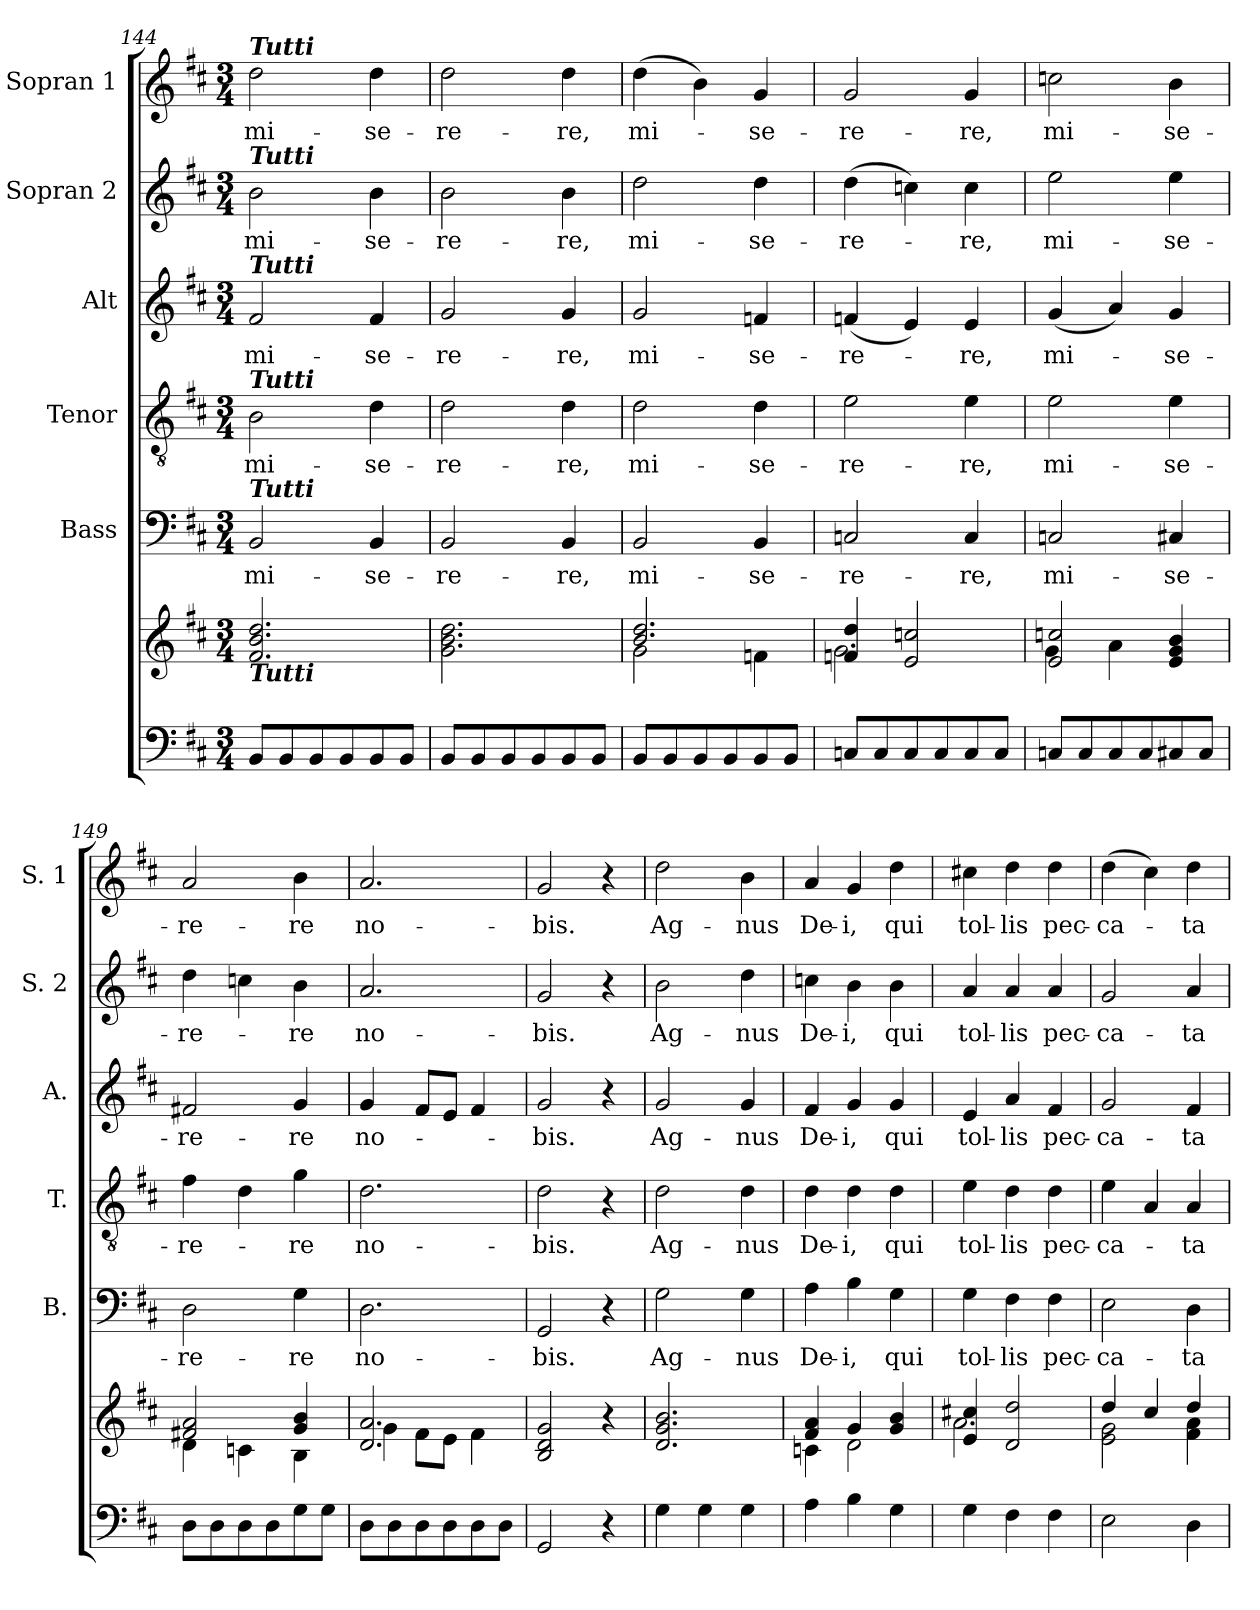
**kern	**kern	**kern	**text	**kern	**text	**kern	**text	**kern	**text	**kern	**text
*part6	*part6	*part5	*part5	*part4	*part4	*part3	*part3	*part2	*part2	*part1	*part1
*staff7	*staff6	*staff5	*staff5	*staff4	*staff4	*staff3	*staff3	*staff2	*staff2	*staff1	*staff1
*	*	*I"Bass	*	*I"Tenor	*	*I"Alt	*	*I"Sopran 2	*	*I"Sopran 1	*
*	*	*I'B.	*	*I'T.	*	*I'A.	*	*I'S. 2	*	*I'S. 1	*
!!LO:PB:g=z
*clefF4	*clefG2	*clefF4	*	*clefGv2	*	*clefG2	*	*clefG2	*	*clefG2	*
*k[f#c#]	*k[f#c#]	*k[f#c#]	*	*k[f#c#]	*	*k[f#c#]	*	*k[f#c#]	*	*k[f#c#]	*
*D:	*D:	*D:	*	*D:	*	*D:	*	*D:	*	*D:	*
*M3/4	*M3/4	*M3/4	*	*M3/4	*	*M3/4	*	*M3/4	*	*M3/4	*
=144	=144	=144	=144	=144	=144	=144	=144	=144	=144	=144	=144
!	!	!	!	!	!	!	!	!	!	!LO:TX:a:Bi:t=Tutti	!
!	!	!	!	!	!	!	!	!LO:TX:a:Bi:t=Tutti	!	!	!
!	!	!	!	!	!	!LO:TX:a:Bi:t=Tutti	!	!	!	!	!
!	!	!	!	!LO:TX:a:Bi:t=Tutti	!	!	!	!	!	!	!
!	!	!LO:TX:a:Bi:t=Tutti	!	!	!	!	!	!	!	!	!
!	!LO:TX:b:Bi:t=Tutti	!	!	!	!	!	!	!	!	!	!
!	!	!	!LO:LY:b	!	!LO:LY:b	!	!LO:LY:b	!	!LO:LY:b	!	!LO:LY:b
8BB/L	2.f#/ 2.b/ 2.dd/	2BB/	mi-	2B\	mi-	2f#/	mi-	2b\	mi-	2dd\	mi-
8BB/	.	.	.	.	.	.	.	.	.	.	.
8BB/	.	.	.	.	.	.	.	.	.	.	.
8BB/	.	.	.	.	.	.	.	.	.	.	.
!	!	!	!LO:LY:b	!	!LO:LY:b	!	!LO:LY:b	!	!LO:LY:b	!	!LO:LY:b
8BB/	.	4BB/	-se-	4d\	-se-	4f#/	-se-	4b\	-se-	4dd\	-se-
8BB/J	.	.	.	.	.	.	.	.	.	.	.
=145	=145	=145	=145	=145	=145	=145	=145	=145	=145	=145	=145
!	!	!	!LO:LY:b	!	!LO:LY:b	!	!LO:LY:b	!	!LO:LY:b	!	!LO:LY:b
8BB/L	2.g\ 2.b\ 2.dd\	2BB/	-re-	2d\	-re-	2g/	-re-	2b\	-re-	2dd\	-re-
8BB/	.	.	.	.	.	.	.	.	.	.	.
8BB/	.	.	.	.	.	.	.	.	.	.	.
8BB/	.	.	.	.	.	.	.	.	.	.	.
!	!	!	!LO:LY:b	!	!LO:LY:b	!	!LO:LY:b	!	!LO:LY:b	!	!LO:LY:b
8BB/	.	4BB/	-re,	4d\	-re,	4g/	-re,	4b\	-re,	4dd\	-re,
8BB/J	.	.	.	.	.	.	.	.	.	.	.
=146	=146	=146	=146	=146	=146	=146	=146	=146	=146	=146	=146
*	*^	*	*	*	*	*	*	*	*	*	*
!	!	!	!	!LO:LY:b	!	!LO:LY:b	!	!LO:LY:b	!	!LO:LY:b	!	!LO:LY:b
8BB/L	2.b/ 2.dd/	2g\	2BB/	mi-	2d\	mi-	2g/	mi-	2dd\	mi-	(>4dd\	mi-
8BB/	.	.	.	.	.	.	.	.	.	.	.	.
8BB/	.	.	.	.	.	.	.	.	.	.	4b\)	.
8BB/	.	.	.	.	.	.	.	.	.	.	.	.
!	!	!	!	!LO:LY:b	!	!LO:LY:b	!	!LO:LY:b	!	!LO:LY:b	!	!LO:LY:b
8BB/	.	4fn\	4BB/	-se-	4d\	-se-	4fn/	-se-	4dd\	-se-	4g/	-se-
8BB/J	.	.	.	.	.	.	.	.	.	.	.	.
=147	=147	=147	=147	=147	=147	=147	=147	=147	=147	=147	=147	=147
!	!	!	!	!LO:LY:b	!	!LO:LY:b	!	!LO:LY:b	!	!LO:LY:b	!	!LO:LY:b
8Cn/L	4fn/ 4dd/	2.g\	2Cn/	-re-	2e\	-re-	(<4fn/	-re-	(>4dd\	-re-	2g/	-re-
8C/	.	.	.	.	.	.	.	.	.	.	.	.
8C/	2e/ 2ccn/	.	.	.	.	.	4e/)	.	4ccn\)	.	.	.
8C/	.	.	.	.	.	.	.	.	.	.	.	.
!	!	!	!	!LO:LY:b	!	!LO:LY:b	!	!LO:LY:b	!	!LO:LY:b	!	!LO:LY:b
8C/	.	.	4C/	-re,	4e\	-re,	4e/	-re,	4cc\	-re,	4g/	-re,
8C/J	.	.	.	.	.	.	.	.	.	.	.	.
=148	=148	=148	=148	=148	=148	=148	=148	=148	=148	=148	=148	=148
!	!	!	!	!LO:LY:b	!	!LO:LY:b	!	!LO:LY:b	!	!LO:LY:b	!	!LO:LY:b
8Cn/L	2e/ 2ccn/	4g\	2Cn/	mi-	2e\	mi-	(<4g/	mi-	2ee\	mi-	2ccn\	mi-
8C/	.	.	.	.	.	.	.	.	.	.	.	.
8C/	.	4a\	.	.	.	.	4a/)	.	.	.	.	.
8C/	.	.	.	.	.	.	.	.	.	.	.	.
!	!	!	!	!LO:LY:b	!	!LO:LY:b	!	!LO:LY:b	!	!LO:LY:b	!	!LO:LY:b
8C#X/	4e/ 4g/ 4b/	4ryy	4C#X/	-se-	4e\	-se-	4g/	-se-	4ee\	-se-	4b\	-se-
8C#/J	.	.	.	.	.	.	.	.	.	.	.	.
=149	=149	=149	=149	=149	=149	=149	=149	=149	=149	=149	=149	=149
!	!	!	!	!LO:LY:b	!	!LO:LY:b	!	!LO:LY:b	!	!LO:LY:b	!	!LO:LY:b
8D\L	2f#X/ 2a/	4d\	2D\	-re-	4f#\	-re-	2f#X/	-re-	4dd\	-re-	2a/	-re-
8D\	.	.	.	.	.	.	.	.	.	.	.	.
8D\	.	4cn\	.	.	4d\	.	.	.	4ccn\	.	.	.
8D\	.	.	.	.	.	.	.	.	.	.	.	.
!	!	!	!	!LO:LY:b	!	!LO:LY:b	!	!LO:LY:b	!	!LO:LY:b	!	!LO:LY:b
8G\	4g/ 4b/	4B\	4G\	-re	4g\	-re	4g/	-re	4b\	-re	4b\	-re
8G\J	.	.	.	.	.	.	.	.	.	.	.	.
=150	=150	=150	=150	=150	=150	=150	=150	=150	=150	=150	=150	=150
!	!	!	!	!LO:LY:b	!	!LO:LY:b	!	!LO:LY:b	!	!LO:LY:b	!	!LO:LY:b
8D\L	2.d/ 2.a/	4g\	2.D\	no-	2.d\	no-	4g/	no-	2.a/	no-	2.a/	no-
8D\	.	.	.	.	.	.	.	.	.	.	.	.
8D\	.	8f#\L	.	.	.	.	8f#/L	.	.	.	.	.
8D\	.	8e\J	.	.	.	.	8e/J	.	.	.	.	.
8D\	.	4f#\	.	.	.	.	4f#/	.	.	.	.	.
8D\J	.	.	.	.	.	.	.	.	.	.	.	.
*	*v	*v	*	*	*	*	*	*	*	*	*	*
!!LO:LB:g=z
=151	=151	=151	=151	=151	=151	=151	=151	=151	=151	=151	=151
!	!	!	!LO:LY:b	!	!LO:LY:b	!	!LO:LY:b	!	!LO:LY:b	!	!LO:LY:b
2GG/	2B/ 2d/ 2g/	2GG/	-bis.	2d\	-bis.	2g/	-bis.	2g/	-bis.	2g/	-bis.
4r	4r	4r	.	4r	.	4r	.	4r	.	4r	.
=152	=152	=152	=152	=152	=152	=152	=152	=152	=152	=152	=152
!	!	!	!LO:LY:b	!	!LO:LY:b	!	!LO:LY:b	!	!LO:LY:b	!	!LO:LY:b
4G\	2.d/ 2.g/ 2.b/	2G\	Ag-	2d\	Ag-	2g/	Ag-	2b\	Ag-	2dd\	Ag-
4G\	.	.	.	.	.	.	.	.	.	.	.
!	!	!	!LO:LY:b	!	!LO:LY:b	!	!LO:LY:b	!	!LO:LY:b	!	!LO:LY:b
4G\	.	4G\	-nus	4d\	-nus	4g/	-nus	4dd\	-nus	4b\	-nus
=153	=153	=153	=153	=153	=153	=153	=153	=153	=153	=153	=153
*	*^	*	*	*	*	*	*	*	*	*	*
!	!	!	!	!LO:LY:b	!	!LO:LY:b	!	!LO:LY:b	!	!LO:LY:b	!	!LO:LY:b
4A\	4f#/ 4a/	4cn\	4A\	De-	4d\	De-	4f#/	De-	4ccn\	De-	4a/	De-
!	!	!	!	!LO:LY:b	!	!LO:LY:b	!	!LO:LY:b	!	!LO:LY:b	!	!LO:LY:b
4B\	4g/	2d\	4B\	-i,	4d\	-i,	4g/	-i,	4b\	-i,	4g/	-i,
!	!	!	!	!LO:LY:b	!	!LO:LY:b	!	!LO:LY:b	!	!LO:LY:b	!	!LO:LY:b
4G\	4g/ 4b/	.	4G\	qui	4d\	qui	4g/	qui	4b\	qui	4dd\	qui
=154	=154	=154	=154	=154	=154	=154	=154	=154	=154	=154	=154	=154
!	!	!	!	!LO:LY:b	!	!LO:LY:b	!	!LO:LY:b	!	!LO:LY:b	!	!LO:LY:b
4G\	4e/ 4cc#X/	2.a\	4G\	tol-	4e\	tol-	4e/	tol-	4a/	tol-	4cc#X\	tol-
!	!	!	!	!LO:LY:b	!	!LO:LY:b	!	!LO:LY:b	!	!LO:LY:b	!	!LO:LY:b
4F#\	2d/ 2dd/	.	4F#\	-lis	4d\	-lis	4a/	-lis	4a/	-lis	4dd\	-lis
!	!	!	!	!LO:LY:b	!	!LO:LY:b	!	!LO:LY:b	!	!LO:LY:b	!	!LO:LY:b
4F#\	.	.	4F#\	pec-	4d\	pec-	4f#/	pec-	4a/	pec-	4dd\	pec-
=155	=155	=155	=155	=155	=155	=155	=155	=155	=155	=155	=155	=155
!	!	!	!	!LO:LY:b	!	!LO:LY:b	!	!LO:LY:b	!	!LO:LY:b	!	!LO:LY:b
2E\	4dd/	2e\ 2g\	2E\	-ca-	4e\	-ca-	2g/	-ca-	2g/	-ca-	(>4dd\	-ca-
.	4cc#/	.	.	.	4A/	.	.	.	.	.	4cc#\)	.
!	!	!	!	!LO:LY:b	!	!LO:LY:b	!	!LO:LY:b	!	!LO:LY:b	!	!LO:LY:b
4D\	4dd/	4f#\ 4a\	4D\	-ta	4A/	-ta	4f#/	-ta	4a/	-ta	4dd\	-ta
*	*v	*v	*	*	*	*	*	*	*	*	*	*
=	=	=	=	=	=	=	=	=	=	=	=
*-	*-	*-	*-	*-	*-	*-	*-	*-	*-	*-	*-
